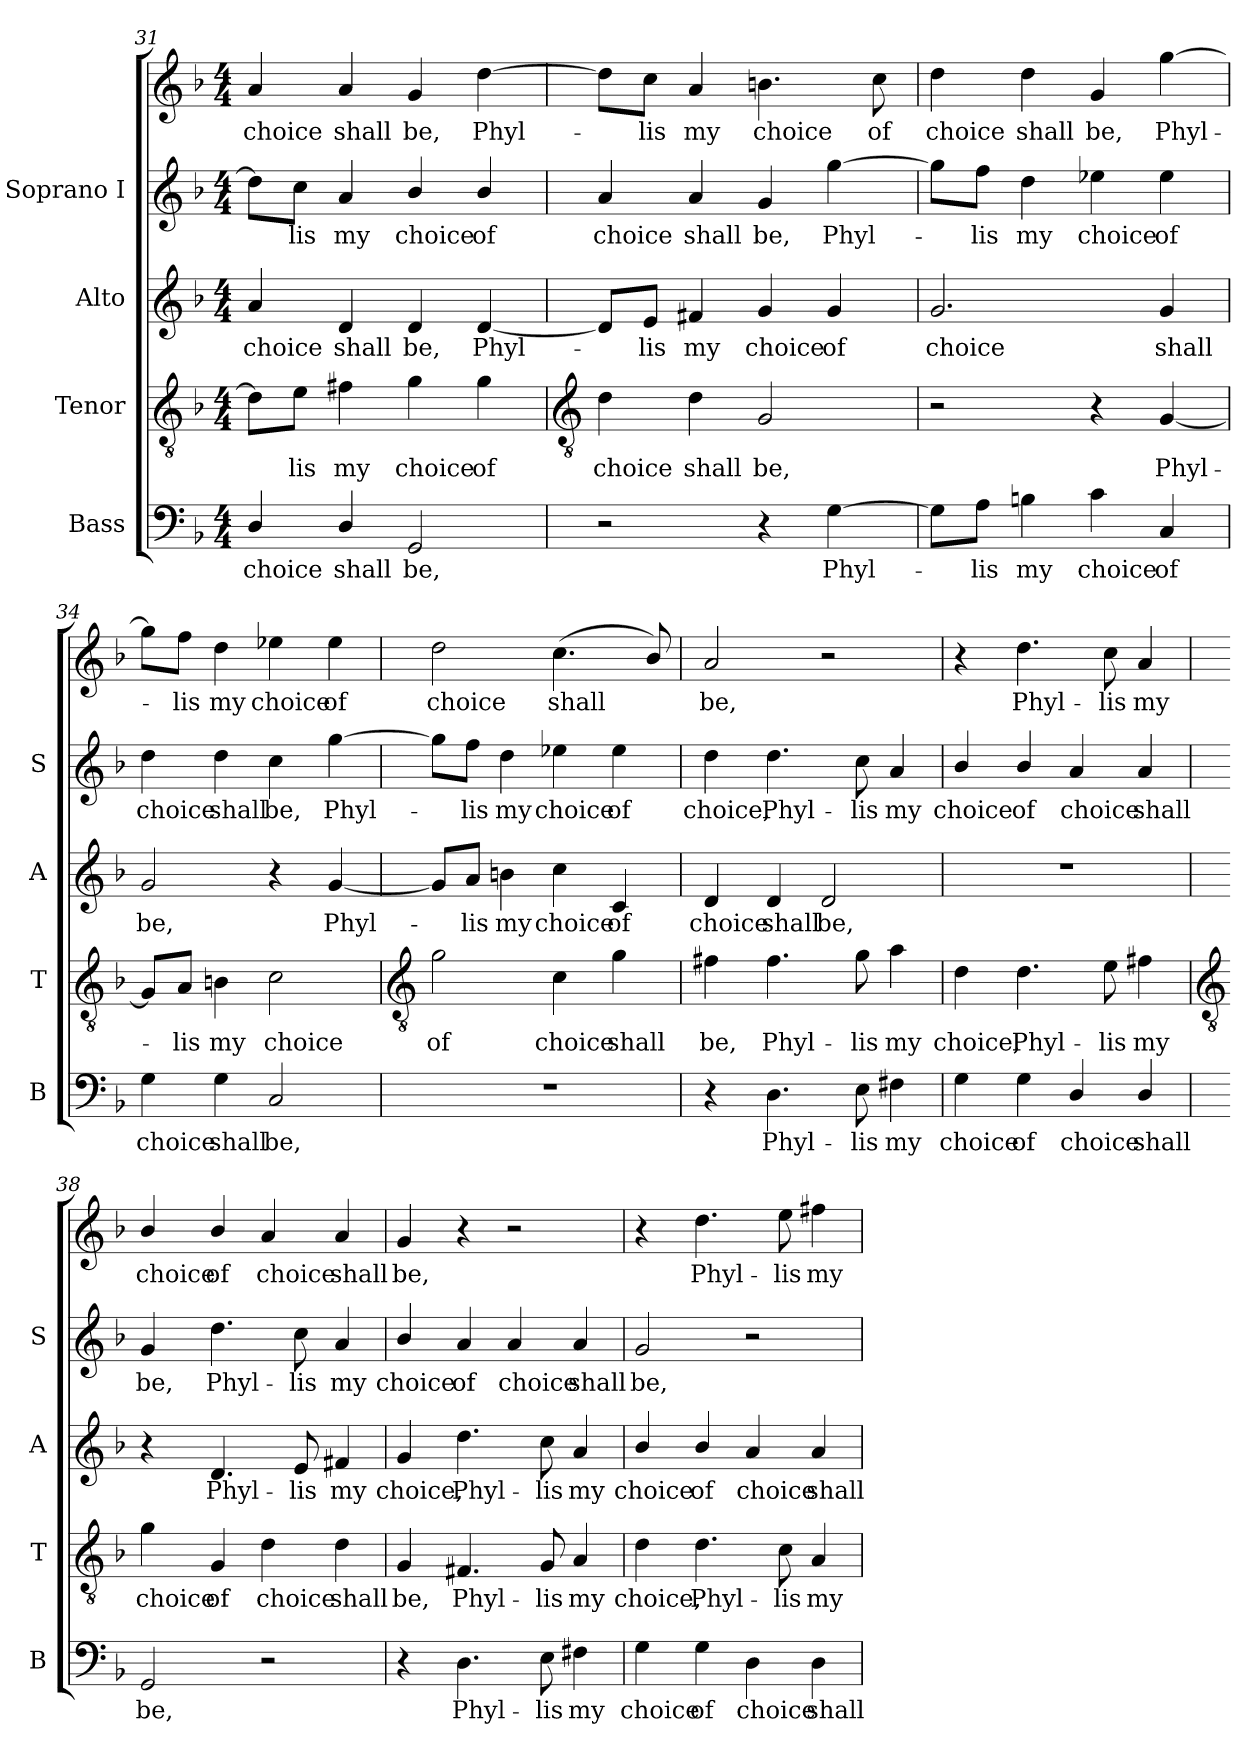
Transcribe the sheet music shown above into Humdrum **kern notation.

**kern	**text	**kern	**text	**kern	**text	**kern	**text	**kern	**text
*part4	*part4	*part3	*part3	*part2	*part2	*part1	*part1	*part1	*part1
*staff5	*staff5	*staff4	*staff4	*staff3	*staff3	*staff2	*staff2	*staff1	*staff1
*I"Bass	*	*I"Tenor	*	*I"Alto	*	*I"Soprano I	*	*	*
*I'B	*	*I'T	*	*I'A	*	*I'S	*	*	*
*clefF4	*	*clefGv2	*	*clefG2	*	*clefG2	*	*clefG2	*
*k[b-]	*	*k[b-]	*	*k[b-]	*	*k[b-]	*	*k[b-]	*
*F:	*	*F:	*	*F:	*	*F:	*	*F:	*
*M4/4	*	*M4/4	*	*M4/4	*	*M4/4	*	*M4/4	*
=31	=31	=31	=31	=31	=31	=31	=31	=31	=31
!	!LO:LY:b	!	!	!	!LO:LY:b	!	!	!	!LO:LY:b
4D/	choice	8d\L]	.	4a	choice	8dd\L]	.	4a	choice
!	!	!	!LO:LY:b	!	!	!	!LO:LY:b	!	!
.	.	8e\J	lis	.	.	8cc\J	lis	.	.
!	!LO:LY:b	!	!LO:LY:b	!	!LO:LY:b	!	!LO:LY:b	!	!LO:LY:b
4D/	shall	4f#X	my	4d	shall	4a	my	4a	shall
!	!LO:LY:b	!	!LO:LY:b	!	!LO:LY:b	!	!LO:LY:b	!	!LO:LY:b
2GG	be,	4g	choice	4d	be,	4b-/	choice	4g	be,
!	!	!	!LO:LY:b	!	!LO:LY:b	!	!LO:LY:b	!	!LO:LY:b
.	.	4g	of	[4d	Phyl-	4b-/	of	[4dd	Phyl-
!!LO:LB:g=z
=32	=32	=32	=32	=32	=32	=32	=32	=32	=32
*	*	*clefGv2	*	*	*	*	*	*	*
!	!	!	!LO:LY:b	!	!	!	!LO:LY:b	!	!
2r	.	4d	choice	8d/L]	.	4a	choice	8dd\L]	.
!	!	!	!	!	!LO:LY:b	!	!	!	!LO:LY:b
.	.	.	.	8e/J	lis	.	.	8cc\J	lis
!	!	!	!LO:LY:b	!	!LO:LY:b	!	!LO:LY:b	!	!LO:LY:b
.	.	4d	shall	4f#X	my	4a	shall	4a	my
!	!	!	!LO:LY:b	!	!LO:LY:b	!	!LO:LY:b	!	!LO:LY:b
4r	.	2G	be,	4g	choice	4g	be,	4.bn	choice
!	!LO:LY:b	!	!	!	!LO:LY:b	!	!LO:LY:b	!	!
[4G	Phyl-	.	.	4g	of	[4gg	Phyl-	.	.
!	!	!	!	!	!	!	!	!	!LO:LY:b
.	.	.	.	.	.	.	.	8cc	of
=33	=33	=33	=33	=33	=33	=33	=33	=33	=33
!	!	!	!	!	!LO:LY:b	!	!	!	!LO:LY:b
8G\L]	.	2r	.	2.g	choice	8gg\L]	.	4dd	choice
!	!LO:LY:b	!	!	!	!	!	!LO:LY:b	!	!
8A\J	lis	.	.	.	.	8ff\J	lis	.	.
!	!LO:LY:b	!	!	!	!	!	!LO:LY:b	!	!LO:LY:b
4Bn	my	.	.	.	.	4dd	my	4dd	shall
!	!LO:LY:b	!	!	!	!	!	!LO:LY:b	!	!LO:LY:b
4c	choice	4r	.	.	.	4ee-X	choice	4g	be,
!	!LO:LY:b	!	!LO:LY:b	!	!LO:LY:b	!	!LO:LY:b	!	!LO:LY:b
4C	of	[4G	Phyl-	4g	shall	4ee-	of	[4gg	Phyl-
=34	=34	=34	=34	=34	=34	=34	=34	=34	=34
!	!LO:LY:b	!	!	!	!LO:LY:b	!	!LO:LY:b	!	!
4G	choice	8G/L]	.	2g	be,	4dd	choice	8gg\L]	.
!	!	!	!LO:LY:b	!	!	!	!	!	!LO:LY:b
.	.	8A/J	lis	.	.	.	.	8ff\J	lis
!	!LO:LY:b	!	!LO:LY:b	!	!	!	!LO:LY:b	!	!LO:LY:b
4G	shall	4Bn	my	.	.	4dd	shall	4dd	my
!	!LO:LY:b	!	!LO:LY:b	!	!	!	!LO:LY:b	!	!LO:LY:b
2C	be,	2c	choice	4r	.	4cc	be,	4ee-X	choice
!	!	!	!	!	!LO:LY:b	!	!LO:LY:b	!	!LO:LY:b
.	.	.	.	[4g	Phyl-	[4gg	Phyl-	4ee-	of
!!LO:LB:g=z
=35	=35	=35	=35	=35	=35	=35	=35	=35	=35
*	*	*clefGv2	*	*	*	*	*	*	*
!	!	!	!LO:LY:b	!	!	!	!	!	!LO:LY:b
1r	.	2g	of	8g/L]	.	8gg\L]	.	2dd	choice
!	!	!	!	!	!LO:LY:b	!	!LO:LY:b	!	!
.	.	.	.	8a/J	lis	8ff\J	lis	.	.
!	!	!	!	!	!LO:LY:b	!	!LO:LY:b	!	!
.	.	.	.	4bn	my	4dd	my	.	.
!	!	!	!LO:LY:b	!	!LO:LY:b	!	!LO:LY:b	!	!LO:LY:b
.	.	4c	choice	4cc	choice	4ee-X	choice	(<4.cc	shall
!	!	!	!LO:LY:b	!	!LO:LY:b	!	!LO:LY:b	!	!
.	.	4g	shall	4c	of	4ee-	of	.	.
.	.	.	.	.	.	.	.	8b-/)	.
=36	=36	=36	=36	=36	=36	=36	=36	=36	=36
!	!	!	!LO:LY:b	!	!LO:LY:b	!	!LO:LY:b	!	!LO:LY:b
4r	.	4f#X	be,	4d	choice	4dd	choice,	2a	be,
!	!LO:LY:b	!	!LO:LY:b	!	!LO:LY:b	!	!LO:LY:b	!	!
4.D	Phyl-	4.f#	Phyl-	4d	shall	4.dd	Phyl-	.	.
!	!	!	!	!	!LO:LY:b	!	!	!	!
.	.	.	.	2d	be,	.	.	2r	.
!	!LO:LY:b	!	!LO:LY:b	!	!	!	!LO:LY:b	!	!
8E	-lis	8g	-lis	.	.	8cc	-lis	.	.
!	!LO:LY:b	!	!LO:LY:b	!	!	!	!LO:LY:b	!	!
4F#X	my	4a	my	.	.	4a	my	.	.
=37	=37	=37	=37	=37	=37	=37	=37	=37	=37
!	!LO:LY:b	!	!LO:LY:b	!	!	!	!LO:LY:b	!	!
4G	choice	4d	choice,	1r	.	4b-/	choice	4r	.
!	!LO:LY:b	!	!LO:LY:b	!	!	!	!LO:LY:b	!	!LO:LY:b
4G	of	4.d	Phyl-	.	.	4b-/	of	4.dd	Phyl-
!	!LO:LY:b	!	!	!	!	!	!LO:LY:b	!	!
4D/	choice	.	.	.	.	4a	choice	.	.
!	!	!	!LO:LY:b	!	!	!	!	!	!LO:LY:b
.	.	8e	-lis	.	.	.	.	8cc	-lis
!	!LO:LY:b	!	!LO:LY:b	!	!	!	!LO:LY:b	!	!LO:LY:b
4D/	shall	4f#X	my	.	.	4a	shall	4a	my
!!LO:LB:g=z
=38	=38	=38	=38	=38	=38	=38	=38	=38	=38
*	*	*clefGv2	*	*	*	*	*	*	*
!	!LO:LY:b	!	!LO:LY:b	!	!	!	!LO:LY:b	!	!LO:LY:b
2GG	be,	4g	choice	4r	.	4g	be,	4b-/	choice
!	!	!	!LO:LY:b	!	!LO:LY:b	!	!LO:LY:b	!	!LO:LY:b
.	.	4G	of	4.d	Phyl-	4.dd	Phyl-	4b-/	of
!	!	!	!LO:LY:b	!	!	!	!	!	!LO:LY:b
2r	.	4d	choice	.	.	.	.	4a	choice
!	!	!	!	!	!LO:LY:b	!	!LO:LY:b	!	!
.	.	.	.	8e	-lis	8cc	-lis	.	.
!	!	!	!LO:LY:b	!	!LO:LY:b	!	!LO:LY:b	!	!LO:LY:b
.	.	4d	shall	4f#X	my	4a	my	4a	shall
=39	=39	=39	=39	=39	=39	=39	=39	=39	=39
!	!	!	!LO:LY:b	!	!LO:LY:b	!	!LO:LY:b	!	!LO:LY:b
4r	.	4G	be,	4g	choice,	4b-/	choice	4g	be,
!	!LO:LY:b	!	!LO:LY:b	!	!LO:LY:b	!	!LO:LY:b	!	!
4.D	Phyl-	4.F#X	Phyl-	4.dd	Phyl-	4a	of	4r	.
!	!	!	!	!	!	!	!LO:LY:b	!	!
.	.	.	.	.	.	4a	choice	2r	.
!	!LO:LY:b	!	!LO:LY:b	!	!LO:LY:b	!	!	!	!
8E	-lis	8G	-lis	8cc	-lis	.	.	.	.
!	!LO:LY:b	!	!LO:LY:b	!	!LO:LY:b	!	!LO:LY:b	!	!
4F#X	my	4A	my	4a	my	4a	shall	.	.
=40	=40	=40	=40	=40	=40	=40	=40	=40	=40
!	!LO:LY:b	!	!LO:LY:b	!	!LO:LY:b	!	!LO:LY:b	!	!
4G	choice	4d	choice,	4b-/	choice	2g	be,	4r	.
!	!LO:LY:b	!	!LO:LY:b	!	!LO:LY:b	!	!	!	!LO:LY:b
4G	of	4.d	Phyl-	4b-/	of	.	.	4.dd	Phyl-
!	!LO:LY:b	!	!	!	!LO:LY:b	!	!	!	!
4D	choice	.	.	4a	choice	2r	.	.	.
!	!	!	!LO:LY:b	!	!	!	!	!	!LO:LY:b
.	.	8c	-lis	.	.	.	.	8ee	-lis
!	!LO:LY:b	!	!LO:LY:b	!	!LO:LY:b	!	!	!	!LO:LY:b
4D	shall	4A	my	4a	shall	.	.	4ff#X	my
=	=	=	=	=	=	=	=	=	=
*-	*-	*-	*-	*-	*-	*-	*-	*-	*-
